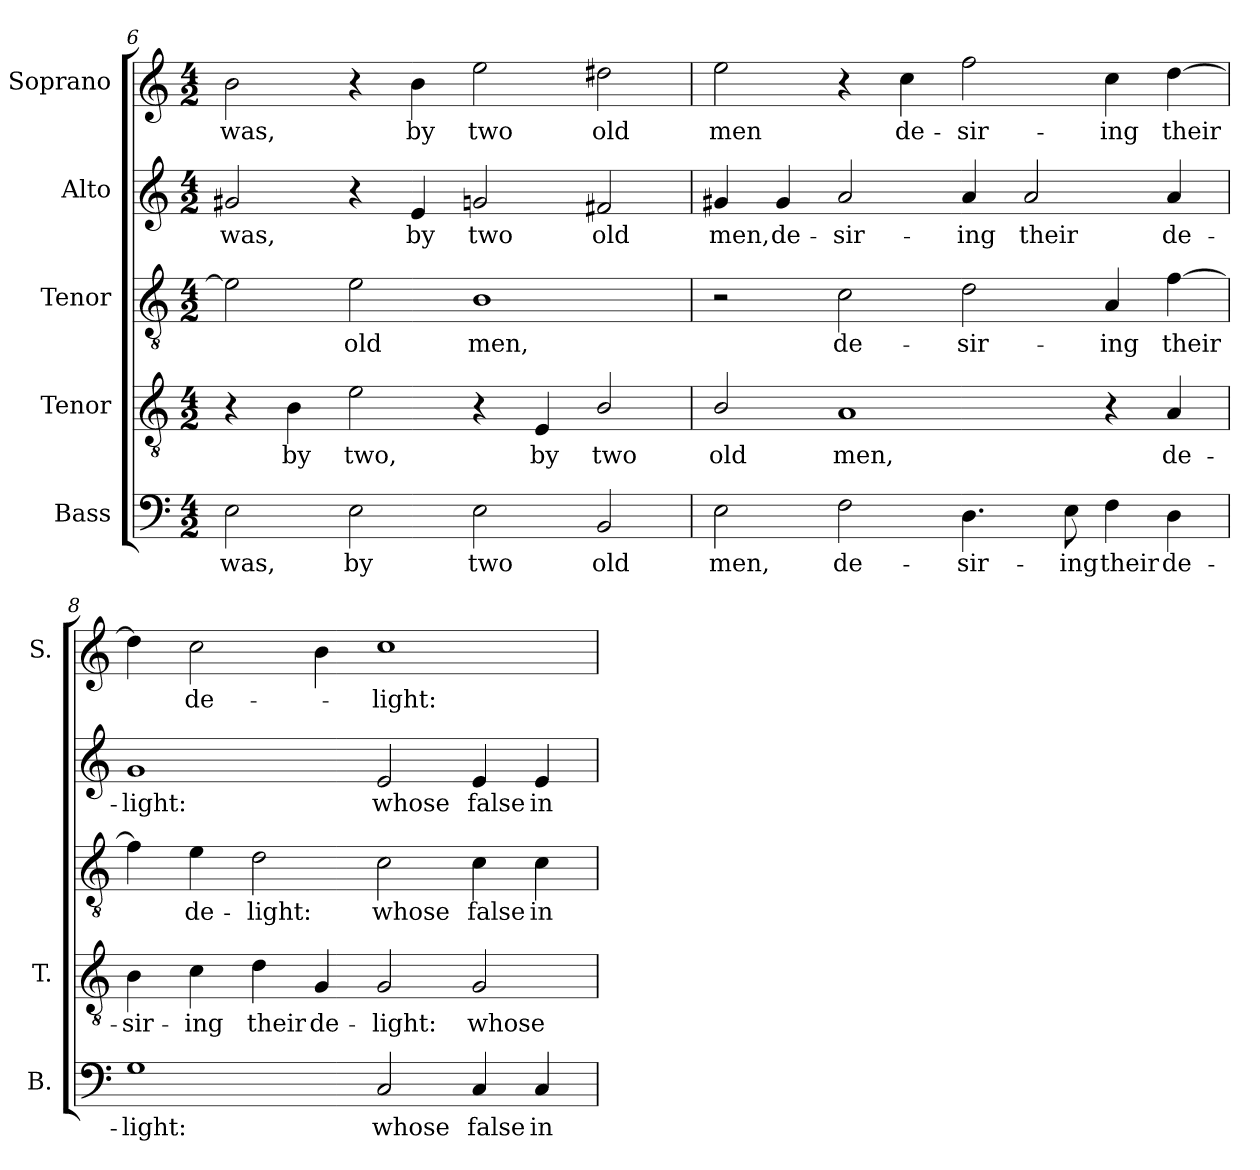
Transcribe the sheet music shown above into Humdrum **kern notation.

**kern	**text	**kern	**text	**kern	**text	**kern	**text	**kern	**text
*part5	*part5	*part4	*part4	*part3	*part3	*part2	*part2	*part1	*part1
*staff5	*staff5	*staff4	*staff4	*staff3	*staff3	*staff2	*staff2	*staff1	*staff1
*I"Bass	*	*I"Tenor	*	*I"Tenor	*	*I"Alto	*	*I"Soprano	*
*I'B.	*	*I'T.	*	*	*	*	*	*I'S.	*
!!LO:LB:g=z
*clefF4	*	*clefGv2	*	*clefGv2	*	*clefG2	*	*clefG2	*
*	*	*ITrd7c12	*	*ITrd7c12	*	*	*	*	*
*k[]	*	*k[]	*	*k[]	*	*k[]	*	*k[]	*
*C:	*	*C:	*	*C:	*	*C:	*	*C:	*
*M4/2	*	*M4/2	*	*M4/2	*	*M4/2	*	*M4/2	*
=6	=6	=6	=6	=6	=6	=6	=6	=6	=6
!	!LO:LY:b:color=#000000	!	!	!	!	!	!	!	!
!	!	!	!	!	!	!	!LO:LY:b:color=#000000	!	!
!	!	!	!	!	!	!	!	!	!LO:LY:b:color=#000000
2Ei\	was,	4r	.	2Ei\]	.	2g#Xi/	was,	2bi\	was,
!	!	!	!LO:LY:b:color=#000000	!	!	!	!	!	!
.	.	4BBi\	by	.	.	.	.	.	.
!	!LO:LY:b:color=#000000	!	!	!	!	!	!	!	!
!	!	!	!LO:LY:b:color=#000000	!	!	!	!	!	!
!	!	!	!	!	!LO:LY:b:color=#000000	!	!	!	!
2Ei\	by	2Ei\	two,	2Ei\	old	4r	.	4r	.
!	!	!	!	!	!	!	!LO:LY:b:color=#000000	!	!
!	!	!	!	!	!	!	!	!	!LO:LY:b:color=#000000
.	.	.	.	.	.	4ei/	by	4bi\	by
!	!LO:LY:b:color=#000000	!	!	!	!	!	!	!	!
!	!	!	!	!	!LO:LY:b:color=#000000	!	!	!	!
!	!	!	!	!	!	!	!LO:LY:b:color=#000000	!	!
!	!	!	!	!	!	!	!	!	!LO:LY:b:color=#000000
2Ei\	two	4r	.	1BBi	men,	2gni/	two	2eei\	two
!	!	!	!LO:LY:b:color=#000000	!	!	!	!	!	!
.	.	4EEi/	by	.	.	.	.	.	.
!	!LO:LY:b:color=#000000	!	!	!	!	!	!	!	!
!	!	!	!LO:LY:b:color=#000000	!	!	!	!	!	!
!	!	!	!	!	!	!	!LO:LY:b:color=#000000	!	!
!	!	!	!	!	!	!	!	!	!LO:LY:b:color=#000000
2BBi/	old	2BBi/	two	.	.	2f#Xi/	old	2dd#Xi\	old
=7	=7	=7	=7	=7	=7	=7	=7	=7	=7
!	!LO:LY:b:color=#000000	!	!	!	!	!	!	!	!
!	!	!	!LO:LY:b:color=#000000	!	!	!	!	!	!
!	!	!	!	!	!	!	!LO:LY:b:color=#000000	!	!
!	!	!	!	!	!	!	!	!	!LO:LY:b:color=#000000
2Ei\	men,	2BBi/	old	2r	.	4g#Xi/	men,	2eei\	men
!	!	!	!	!	!	!	!LO:LY:b:color=#000000	!	!
.	.	.	.	.	.	4g#i/	de-	.	.
!	!LO:LY:b:color=#000000	!	!	!	!	!	!	!	!
!	!	!	!LO:LY:b:color=#000000	!	!	!	!	!	!
!	!	!	!	!	!LO:LY:b:color=#000000	!	!	!	!
!	!	!	!	!	!	!	!LO:LY:b:color=#000000	!	!
2Fi\	de-	1AAi	men,	2Ci\	de-	2ai/	-sir-	4r	.
!	!	!	!	!	!	!	!	!	!LO:LY:b:color=#000000
.	.	.	.	.	.	.	.	4cci\	de-
!	!LO:LY:b:color=#000000	!	!	!	!	!	!	!	!
!	!	!	!	!	!LO:LY:b:color=#000000	!	!	!	!
!	!	!	!	!	!	!	!LO:LY:b:color=#000000	!	!
!	!	!	!	!	!	!	!	!	!LO:LY:b:color=#000000
4.Di\	-sir-	.	.	2Di\	-sir-	4ai/	-ing	2ffi\	-sir-
!	!	!	!	!	!	!	!LO:LY:b:color=#000000	!	!
.	.	.	.	.	.	2ai/	their	.	.
!	!LO:LY:b:color=#000000	!	!	!	!	!	!	!	!
8Ei\	-ing	.	.	.	.	.	.	.	.
!	!LO:LY:b:color=#000000	!	!	!	!	!	!	!	!
!	!	!	!	!	!LO:LY:b:color=#000000	!	!	!	!
!	!	!	!	!	!	!	!	!	!LO:LY:b:color=#000000
4Fi\	their	4r	.	4AAi/	-ing	.	.	4cci\	-ing
!	!LO:LY:b:color=#000000	!	!	!	!	!	!	!	!
!	!	!	!LO:LY:b:color=#000000	!	!	!	!	!	!
!	!	!	!	!	!LO:LY:b:color=#000000	!	!	!	!
!	!	!	!	!	!	!	!LO:LY:b:color=#000000	!	!
!	!	!	!	!	!	!	!	!	!LO:LY:b:color=#000000
4Di\	de-	4AAi/	de-	[4Fi\	their	4ai/	de-	[4ddi\	their
=8	=8	=8	=8	=8	=8	=8	=8	=8	=8
!	!LO:LY:b:color=#000000	!	!	!	!	!	!	!	!
!	!	!	!LO:LY:b:color=#000000	!	!	!	!	!	!
!	!	!	!	!	!	!	!LO:LY:b:color=#000000	!	!
1Gi	-light:	4BBi\	-sir-	4Fi\]	.	1gi	-light:	4ddi\]	.
!	!	!	!LO:LY:b:color=#000000	!	!	!	!	!	!
!	!	!	!	!	!LO:LY:b:color=#000000	!	!	!	!
!	!	!	!	!	!	!	!	!	!LO:LY:b:color=#000000
.	.	4Ci\	-ing	4Ei\	de-	.	.	2cci\	de-
!	!	!	!LO:LY:b:color=#000000	!	!	!	!	!	!
!	!	!	!	!	!LO:LY:b:color=#000000	!	!	!	!
.	.	4Di\	their	2Di\	-light:	.	.	.	.
!	!	!	!LO:LY:b:color=#000000	!	!	!	!	!	!
.	.	4GGi/	de-	.	.	.	.	4bi\	.
!	!LO:LY:b:color=#000000	!	!	!	!	!	!	!	!
!	!	!	!LO:LY:b:color=#000000	!	!	!	!	!	!
!	!	!	!	!	!LO:LY:b:color=#000000	!	!	!	!
!	!	!	!	!	!	!	!LO:LY:b:color=#000000	!	!
!	!	!	!	!	!	!	!	!	!LO:LY:b:color=#000000
2Ci/	whose	2GGi/	-light:	2Ci\	whose	2ei/	whose	1cci	-light:
!	!LO:LY:b:color=#000000	!	!	!	!	!	!	!	!
!	!	!	!LO:LY:b:color=#000000	!	!	!	!	!	!
!	!	!	!	!	!LO:LY:b:color=#000000	!	!	!	!
!	!	!	!	!	!	!	!LO:LY:b:color=#000000	!	!
4Ci/	false	2GGi/	whose	4Ci\	false	4ei/	false	.	.
!	!LO:LY:b:color=#000000	!	!	!	!	!	!	!	!
!	!	!	!	!	!LO:LY:b:color=#000000	!	!	!	!
!	!	!	!	!	!	!	!LO:LY:b:color=#000000	!	!
4Ci/	in-	.	.	4Ci\	in-	4ei/	in-	.	.
=	=	=	=	=	=	=	=	=	=
*-	*-	*-	*-	*-	*-	*-	*-	*-	*-
